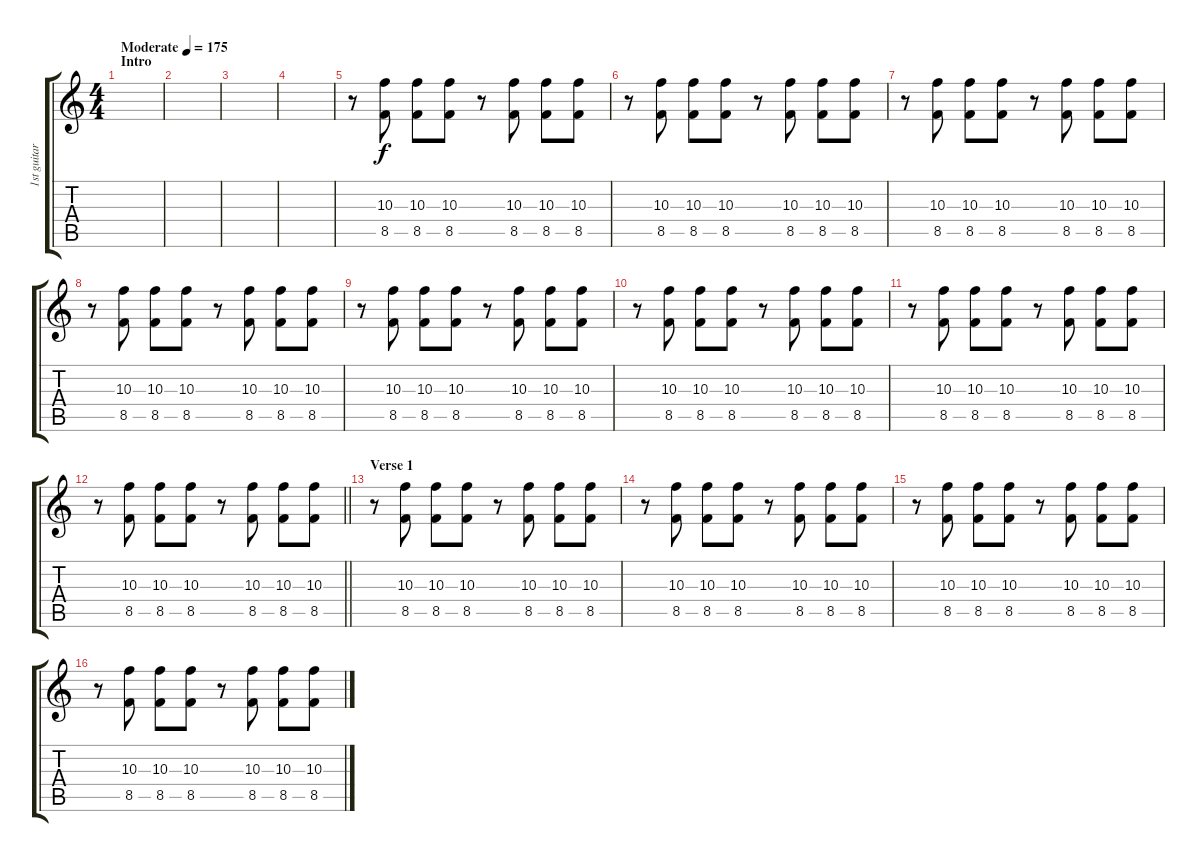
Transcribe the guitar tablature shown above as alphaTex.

\track ("1st guitar" "1st guitar") {instrument acousticguitarsteel}
\staff {score tabs}
\tuning (E4 B3 G3 D3 A2 E2) {hide}
\ts (4 4)
\section ("" "Intro")
\tempo (175 "Moderate")
\clef g2
\ks c
|
|
|
|
r.8 (10.3 8.5).8 (10.3 8.5).8 (10.3 8.5).8 r.8 (10.3 8.5).8 (10.3 8.5).8 (10.3 8.5).8 |
r.8 (10.3 8.5).8 (10.3 8.5).8 (10.3 8.5).8 r.8 (10.3 8.5).8 (10.3 8.5).8 (10.3 8.5).8 |
r.8 (10.3 8.5).8 (10.3 8.5).8 (10.3 8.5).8 r.8 (10.3 8.5).8 (10.3 8.5).8 (10.3 8.5).8 |
r.8 (10.3 8.5).8 (10.3 8.5).8 (10.3 8.5).8 r.8 (10.3 8.5).8 (10.3 8.5).8 (10.3 8.5).8 |
r.8 (10.3 8.5).8 (10.3 8.5).8 (10.3 8.5).8 r.8 (10.3 8.5).8 (10.3 8.5).8 (10.3 8.5).8 |
r.8 (10.3 8.5).8 (10.3 8.5).8 (10.3 8.5).8 r.8 (10.3 8.5).8 (10.3 8.5).8 (10.3 8.5).8 |
r.8 (10.3 8.5).8 (10.3 8.5).8 (10.3 8.5).8 r.8 (10.3 8.5).8 (10.3 8.5).8 (10.3 8.5).8 |
\barLineRight lightlight
r.8 (10.3 8.5).8 (10.3 8.5).8 (10.3 8.5).8 r.8 (10.3 8.5).8 (10.3 8.5).8 (10.3 8.5).8 |
\section ("" "Verse 1")
r.8 (10.3 8.5).8 (10.3 8.5).8 (10.3 8.5).8 r.8 (10.3 8.5).8 (10.3 8.5).8 (10.3 8.5).8 |
r.8 (10.3 8.5).8 (10.3 8.5).8 (10.3 8.5).8 r.8 (10.3 8.5).8 (10.3 8.5).8 (10.3 8.5).8 |
r.8 (10.3 8.5).8 (10.3 8.5).8 (10.3 8.5).8 r.8 (10.3 8.5).8 (10.3 8.5).8 (10.3 8.5).8 |
r.8 (10.3 8.5).8 (10.3 8.5).8 (10.3 8.5).8 r.8 (10.3 8.5).8 (10.3 8.5).8 (10.3 8.5).8
